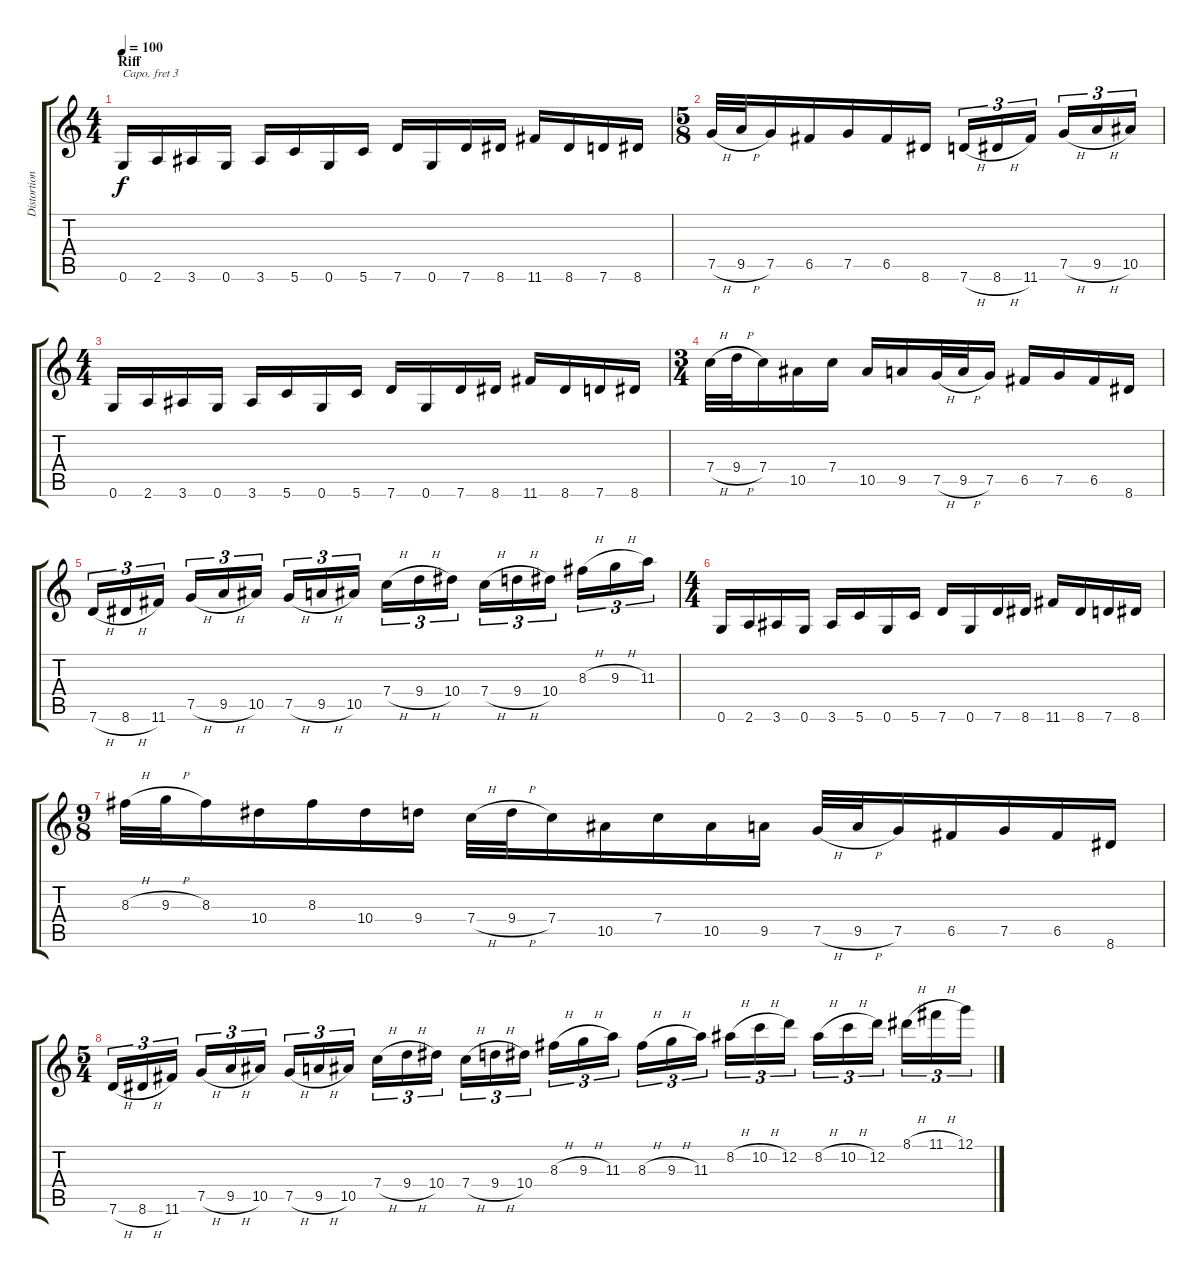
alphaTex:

\track ("Distortion Guitar Left" "Distortion") {instrument distortionguitar}
\staff {score tabs}
\capo 3
\tuning (E4 B3 G3 D3 A2 E2) {hide}
\ts (4 4)
\section ("" "Riff")
\tempo 100
\clef g2
\ks c
0.6.16{dy f} 2.6.16 3.6.16 0.6.16 3.6.16 5.6.16 0.6.16 5.6.16 7.6.16 0.6.16 7.6.16 8.6.16 11.6.16 8.6.16 7.6.16 8.6.16 |
\ts (5 8)
7.5{h}.32 9.5{h}.32 7.5.16 6.5.16 7.5.16 6.5.16 8.6.16 7.6{h}.16{tu (3 2)} 8.6{h}.16{tu (3 2)} 11.6.16{tu (3 2)} 7.5{h}.16{tu (3 2)} 9.5{h}.16{tu (3 2)} 10.5.16{tu (3 2)} |
\ts (4 4)
0.6.16 2.6.16 3.6.16 0.6.16 3.6.16 5.6.16 0.6.16 5.6.16 7.6.16 0.6.16 7.6.16 8.6.16 11.6.16 8.6.16 7.6.16 8.6.16 |
\ts (3 4)
7.4{h}.32 9.4{h}.32 7.4.16 10.5.16 7.4.16 10.5.16 9.5.16 7.5{h}.32 9.5{h}.32 7.5.16 6.5.16 7.5.16 6.5.16 8.6.16 |
7.6{h}.16{tu (3 2)} 8.6{h}.16{tu (3 2)} 11.6.16{tu (3 2)} 7.5{h}.16{tu (3 2)} 9.5{h}.16{tu (3 2)} 10.5.16{tu (3 2)} 7.5{h}.16{tu (3 2)} 9.5{h}.16{tu (3 2)} 10.5.16{tu (3 2)} 7.4{h}.16{tu (3 2)} 9.4{h}.16{tu (3 2)} 10.4.16{tu (3 2)} 7.4{h}.16{tu (3 2)} 9.4{h}.16{tu (3 2)} 10.4.16{tu (3 2)} 8.3{h}.16{tu (3 2)} 9.3{h}.16{tu (3 2)} 11.3.16{tu (3 2)} |
\ts (4 4)
0.6.16 2.6.16 3.6.16 0.6.16 3.6.16 5.6.16 0.6.16 5.6.16 7.6.16 0.6.16 7.6.16 8.6.16 11.6.16 8.6.16 7.6.16 8.6.16 |
\ts (9 8)
8.3{h}.32 9.3{h}.32 8.3.16 10.4.16 8.3.16 10.4.16 9.4.16 7.4{h}.32 9.4{h}.32 7.4.16 10.5.16 7.4.16 10.5.16 9.5.16 7.5{h}.32 9.5{h}.32 7.5.16 6.5.16 7.5.16 6.5.16 8.6.16 |
\ts (5 4)
7.6{h}.16{tu (3 2)} 8.6{h}.16{tu (3 2)} 11.6.16{tu (3 2)} 7.5{h}.16{tu (3 2)} 9.5{h}.16{tu (3 2)} 10.5.16{tu (3 2)} 7.5{h}.16{tu (3 2)} 9.5{h}.16{tu (3 2)} 10.5.16{tu (3 2)} 7.4{h}.16{tu (3 2)} 9.4{h}.16{tu (3 2)} 10.4.16{tu (3 2)} 7.4{h}.16{tu (3 2)} 9.4{h}.16{tu (3 2)} 10.4.16{tu (3 2)} 8.3{h}.16{tu (3 2)} 9.3{h}.16{tu (3 2)} 11.3.16{tu (3 2)} 8.3{h}.16{tu (3 2)} 9.3{h}.16{tu (3 2)} 11.3.16{tu (3 2)} 8.2{h}.16{tu (3 2)} 10.2{h}.16{tu (3 2)} 12.2.16{tu (3 2)} 8.2{h}.16{tu (3 2)} 10.2{h}.16{tu (3 2)} 12.2.16{tu (3 2)} 8.1{h}.16{tu (3 2)} 11.1{h}.16{tu (3 2)} 12.1.16{tu (3 2)}
